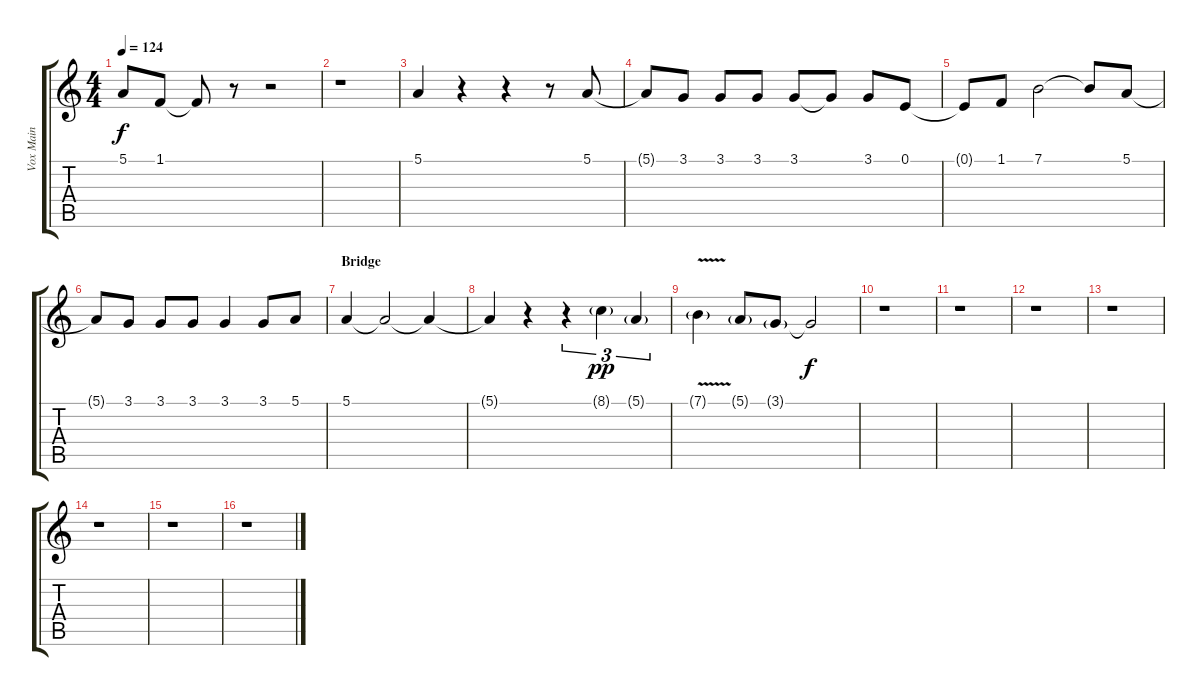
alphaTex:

\track ("Vox Main" "Vox Main") {instrument lead2sawtooth}
\staff {score tabs}
\tuning (E4 B3 G3 D3 A2 E2) {hide}
\ts (4 4)
\tempo 124
\clef g2
\ks c
5.1{t}.8{dy f} 1.1.8 1.1{t}.8 r.8 r.2 |
\ks aminor
r.1 |
\ks c
5.1.4 r.4 r.4 r.8 5.1.8 |
5.1{t}.8 3.1.8 3.1.8 3.1.8 3.1.8 3.1{t}.8 3.1.8 0.1.8 |
\ks aminor
0.1{t}.8 1.1.8 7.1.2 7.1{t}.8 5.1.8 |
\ks c
5.1{t}.8 3.1.8 3.1.8 3.1.8 3.1.4 3.1.8 5.1.8 |
\section ("" "Bridge")
5.1.4 5.1{t}.2 5.1{t}.4 |
5.1{t}.4 r.4 r.4{tu (3 2)} 8.1{g}.4{tu (3 2) dy pp} 5.1{g}.4{tu (3 2)} |
7.1{v g}.4 5.1{g}.8 3.1{g}.8 3.1{t}.2{dy f} |
r.1 |
r.1 |
r.1 |
r.1 |
r.1 |
r.1 |
r.1
